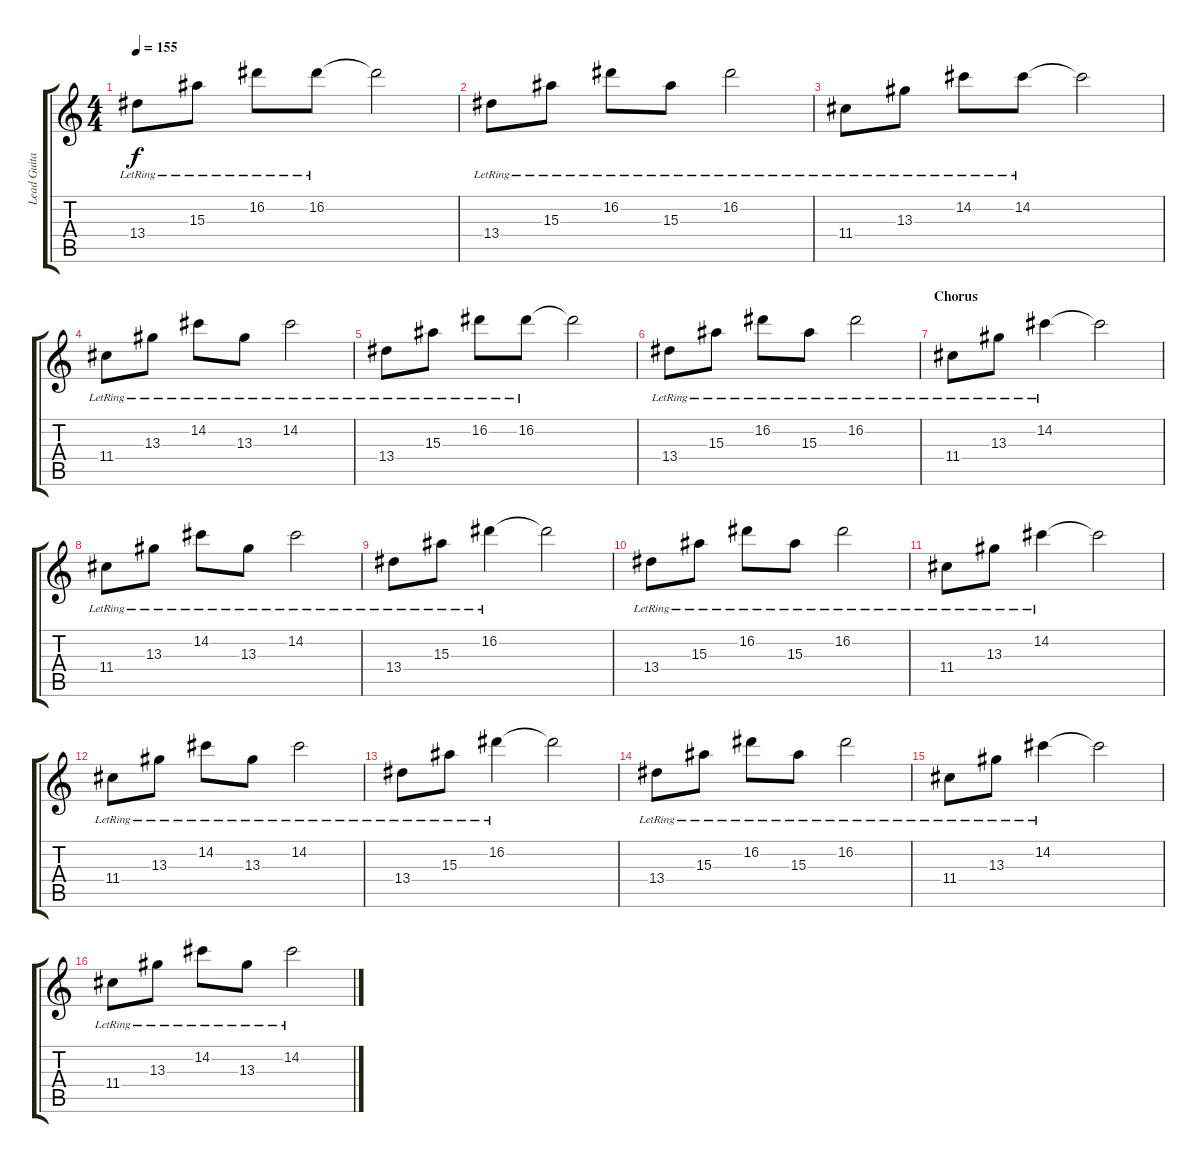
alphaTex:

\track ("Lead Guitar II" "Lead Guita") {instrument distortionguitar}
\staff {score tabs}
\tuning (E4 B3 G3 D3 A2 E2) {hide}
\ts (4 4)
\tempo 155
\clef g2
\ks c
13.4{lr}.8{dy f} 15.3{lr}.8 16.2{lr}.8 16.2{lr}.8 16.2{t}.2 |
13.4{lr}.8 15.3{lr}.8 16.2{lr}.8 15.3{lr}.8 16.2{lr}.2 |
11.4{lr}.8 13.3{lr}.8 14.2{lr}.8 14.2{lr}.8 14.2{t}.2 |
11.4{lr}.8 13.3{lr}.8 14.2{lr}.8 13.3{lr}.8 14.2{lr}.2 |
13.4{lr}.8 15.3{lr}.8 16.2{lr}.8 16.2{lr}.8 16.2{t}.2 |
13.4{lr}.8 15.3{lr}.8 16.2{lr}.8 15.3{lr}.8 16.2{lr}.2 |
\section ("" "Chorus")
11.4{lr}.8 13.3{lr}.8 14.2{lr}.4 14.2{t}.2 |
11.4{lr}.8 13.3{lr}.8 14.2{lr}.8 13.3{lr}.8 14.2{lr}.2 |
13.4{lr}.8 15.3{lr}.8 16.2{lr}.4 16.2{t}.2 |
13.4{lr}.8 15.3{lr}.8 16.2{lr}.8 15.3{lr}.8 16.2{lr}.2 |
11.4{lr}.8 13.3{lr}.8 14.2{lr}.4 14.2{t}.2 |
11.4{lr}.8 13.3{lr}.8 14.2{lr}.8 13.3{lr}.8 14.2{lr}.2 |
13.4{lr}.8 15.3{lr}.8 16.2{lr}.4 16.2{t}.2 |
13.4{lr}.8 15.3{lr}.8 16.2{lr}.8 15.3{lr}.8 16.2{lr}.2 |
11.4{lr}.8 13.3{lr}.8 14.2{lr}.4 14.2{t}.2 |
11.4{lr}.8 13.3{lr}.8 14.2{lr}.8 13.3{lr}.8 14.2{lr}.2
